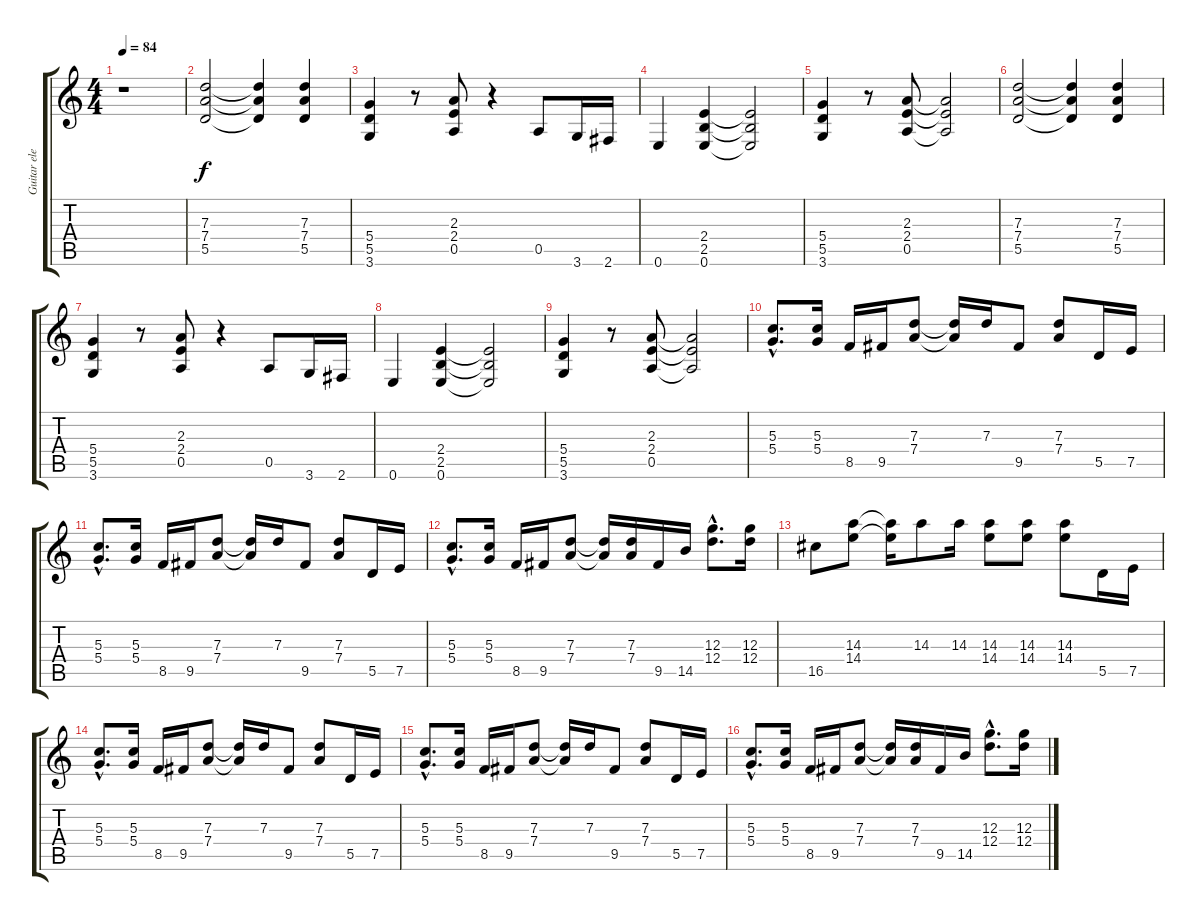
\track ("Guitar elec 2" "Guitar ele") {instrument overdrivenguitar}
\staff {score tabs}
\tuning (E4 B3 G3 D3 A2 E2) {hide}
\ts (4 4)
\tempo 84
\clef g2
\ks c
r.1{dy f} |
(7.3 7.4 5.5).2 (7.3{t} 7.4{t} 5.5{t}).4 (7.3 7.4 5.5).4 |
(5.4 5.5 3.6).4 r.8 (2.3 2.4 0.5).8 r.4 0.5.8 3.6.16 2.6.16 |
0.6.4 (2.4 2.5 0.6).4 (2.4{t} 2.5{t} 0.6{t}).2 |
(5.4 5.5 3.6).4 r.8 (2.3 2.4 0.5).8 (2.3{t} 2.4{t} 0.5{t}).2 |
(7.3 7.4 5.5).2 (7.3{t} 7.4{t} 5.5{t}).4 (7.3 7.4 5.5).4 |
(5.4 5.5 3.6).4 r.8 (2.3 2.4 0.5).8 r.4 0.5.8 3.6.16 2.6.16 |
0.6.4 (2.4 2.5 0.6).4 (2.4{t} 2.5{t} 0.6{t}).2 |
(5.4 5.5 3.6).4 r.8 (2.3 2.4 0.5).8 (2.3{t} 2.4{t} 0.5{t}).2 |
(5.3{hac} 5.4{hac}).8{d} (5.3 5.4).16 8.5.16 9.5.16 (7.3 7.4).8 (7.3{t} 7.4{t}).16 7.3.16 9.5.8 (7.3 7.4).8 5.5.16 7.5.16 |
(5.3{hac} 5.4{hac}).8{d} (5.3 5.4).16 8.5.16 9.5.16 (7.3 7.4).8 (7.3{t} 7.4{t}).16 7.3.16 9.5.8 (7.3 7.4).8 5.5.16 7.5.16 |
(5.3{hac} 5.4{hac}).8{d} (5.3 5.4).16 8.5.16 9.5.16 (7.3 7.4).8 (7.3{t} 7.4{t}).16 (7.3 7.4).16 9.5.16 14.5.16 (12.3{hac} 12.4{hac}).8{d} (12.3 12.4).16 |
16.5.8 (14.3 14.4).8 (14.3{t} 14.4{t}).16 14.3.8 14.3.16 (14.3 14.4).8 (14.3 14.4).8 (14.3 14.4).8 5.5.16 7.5.16 |
(5.3{hac} 5.4{hac}).8{d} (5.3 5.4).16 8.5.16 9.5.16 (7.3 7.4).8 (7.3{t} 7.4{t}).16 7.3.16 9.5.8 (7.3 7.4).8 5.5.16 7.5.16 |
(5.3{hac} 5.4{hac}).8{d} (5.3 5.4).16 8.5.16 9.5.16 (7.3 7.4).8 (7.3{t} 7.4{t}).16 7.3.16 9.5.8 (7.3 7.4).8 5.5.16 7.5.16 |
(5.3{hac} 5.4{hac}).8{d} (5.3 5.4).16 8.5.16 9.5.16 (7.3 7.4).8 (7.3{t} 7.4{t}).16 (7.3 7.4).16 9.5.16 14.5.16 (12.3{hac} 12.4{hac}).8{d} (12.3 12.4).16
